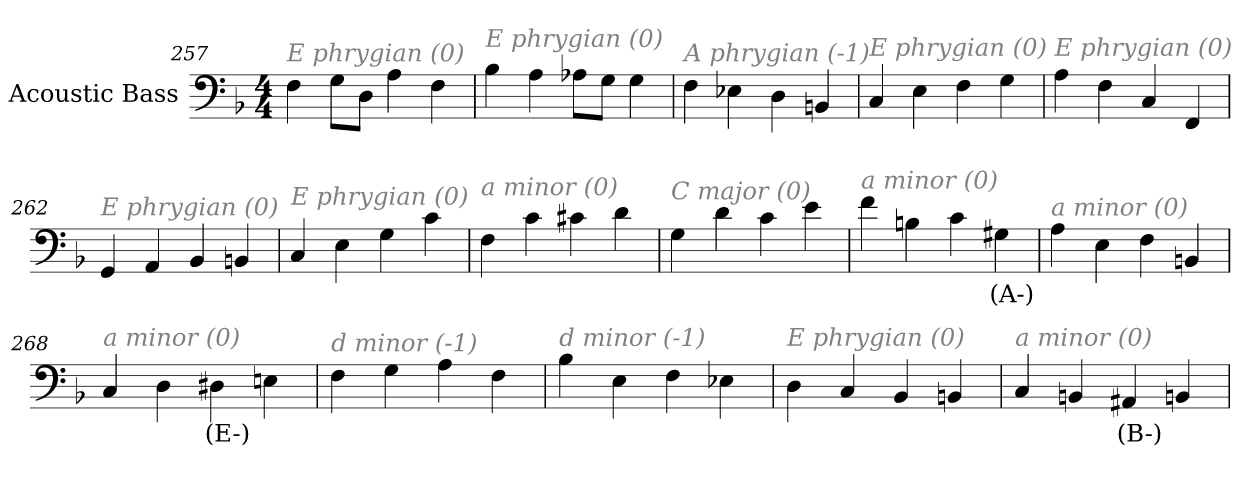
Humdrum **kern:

**kern	**text
*part1	*part1
*staff1	*staff1
*I"Acoustic Bass	*
*clefF4	*
*ITrd7c12	*
*k[b-]	*
*F:	*
*M4/4	*
=257	=257
!LO:TX:i:color=#808080:t=E phrygian (0)	!
4FF	.
8GGL	.
8DDJ	.
4AA	.
4FF	.
=258	=258
!LO:TX:i:color=#808080:t=E phrygian (0)	!
4BB-	.
4AA	.
8AA-XL	.
8GGJ	.
4GG	.
=259	=259
!LO:TX:i:color=#808080:t=A phrygian (-1)	!
4FF	.
4EE-X	.
4DD	.
4BBBn	.
=260	=260
!LO:TX:i:color=#808080:t=E phrygian (0)	!
4CC	.
4EE	.
4FF	.
4GG	.
=261	=261
!LO:TX:i:color=#808080:t=E phrygian (0)	!
4AA	.
4FF	.
4CC	.
4FFF	.
=262	=262
!LO:TX:i:color=#808080:t=E phrygian (0)	!
4GGG	.
4AAA	.
4BBB-	.
4BBBn	.
=263	=263
!LO:TX:i:color=#808080:t=E phrygian (0)	!
4CC	.
4EE	.
4GG	.
4C	.
=264	=264
!LO:TX:i:color=#808080:t=a minor (0)	!
4FF	.
4C	.
4C#X	.
4D	.
=265	=265
!LO:TX:i:color=#808080:t=C major (0)	!
4GG	.
4D	.
4C	.
4E	.
=266	=266
!LO:TX:i:color=#808080:t=a minor (0)	!
4F	.
4BBn	.
4C	.
4GG#Xi	(A-)
=267	=267
!LO:TX:i:color=#808080:t=a minor (0)	!
4AA	.
4EE	.
4FF	.
4BBBn	.
=268	=268
!LO:TX:i:color=#808080:t=a minor (0)	!
4CC	.
4DD	.
4DD#Xi	(E-)
4EEn	.
=269	=269
!LO:TX:i:color=#808080:t=d minor (-1)	!
4FF	.
4GG	.
4AA	.
4FF	.
=270	=270
!LO:TX:i:color=#808080:t=d minor (-1)	!
4BB-	.
4EE	.
4FF	.
4EE-X	.
=271	=271
!LO:TX:i:color=#808080:t=E phrygian (0)	!
4DD	.
4CC	.
4BBB-	.
4BBBn	.
=272	=272
!LO:TX:i:color=#808080:t=a minor (0)	!
4CC	.
4BBBn	.
4AAA#Xi	(B-)
4BBBn	.
=	=
*-	*-
